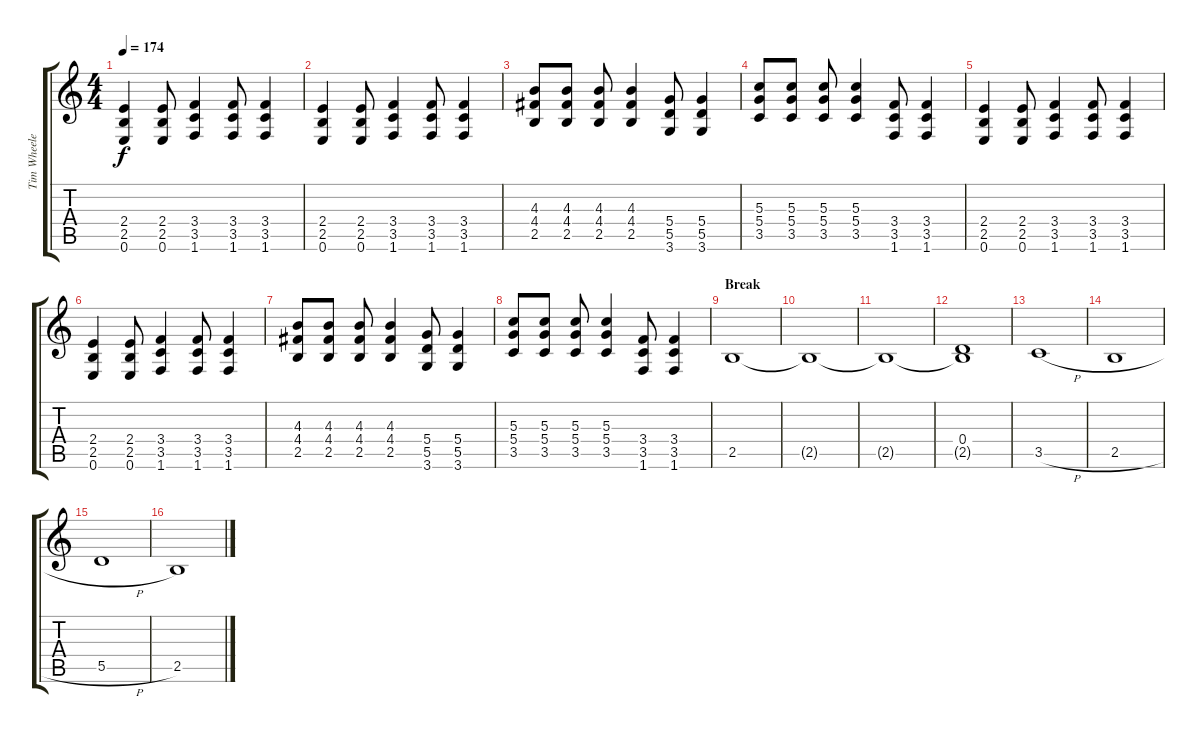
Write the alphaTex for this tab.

\track ("Tim Wheeler" "Tim Wheele") {instrument distortionguitar}
\staff {score tabs}
\tuning (E4 B3 G3 D3 A2 E2) {hide}
\ts (4 4)
\tempo 174
\clef g2
\ks c
(2.4 2.5 0.6).4{dy f} (2.4 2.5 0.6).8 (3.4 3.5 1.6).4 (3.4 3.5 1.6).8 (3.4 3.5 1.6).4 |
(2.4 2.5 0.6).4 (2.4 2.5 0.6).8 (3.4 3.5 1.6).4 (3.4 3.5 1.6).8 (3.4 3.5 1.6).4 |
(4.3 4.4 2.5).8 (4.3 4.4 2.5).8 (4.3 4.4 2.5).8 (4.3 4.4 2.5).4 (5.4 5.5 3.6).8 (5.4 5.5 3.6).4 |
(5.3 5.4 3.5).8 (5.3 5.4 3.5).8 (5.3 5.4 3.5).8 (5.3 5.4 3.5).4 (3.4 3.5 1.6).8 (3.4 3.5 1.6).4 |
(2.4 2.5 0.6).4 (2.4 2.5 0.6).8 (3.4 3.5 1.6).4 (3.4 3.5 1.6).8 (3.4 3.5 1.6).4 |
(2.4 2.5 0.6).4 (2.4 2.5 0.6).8 (3.4 3.5 1.6).4 (3.4 3.5 1.6).8 (3.4 3.5 1.6).4 |
(4.3 4.4 2.5).8 (4.3 4.4 2.5).8 (4.3 4.4 2.5).8 (4.3 4.4 2.5).4 (5.4 5.5 3.6).8 (5.4 5.5 3.6).4 |
(5.3 5.4 3.5).8 (5.3 5.4 3.5).8 (5.3 5.4 3.5).8 (5.3 5.4 3.5).4 (3.4 3.5 1.6).8 (3.4 3.5 1.6).4 |
\section ("" "Break")
2.5.1 |
2.5{t}.1 |
2.5{t}.1 |
(0.4 2.5{t}).1 |
3.5{h}.1{volume 9} |
2.5{h}.1 |
5.5{h}.1 |
2.5.1
